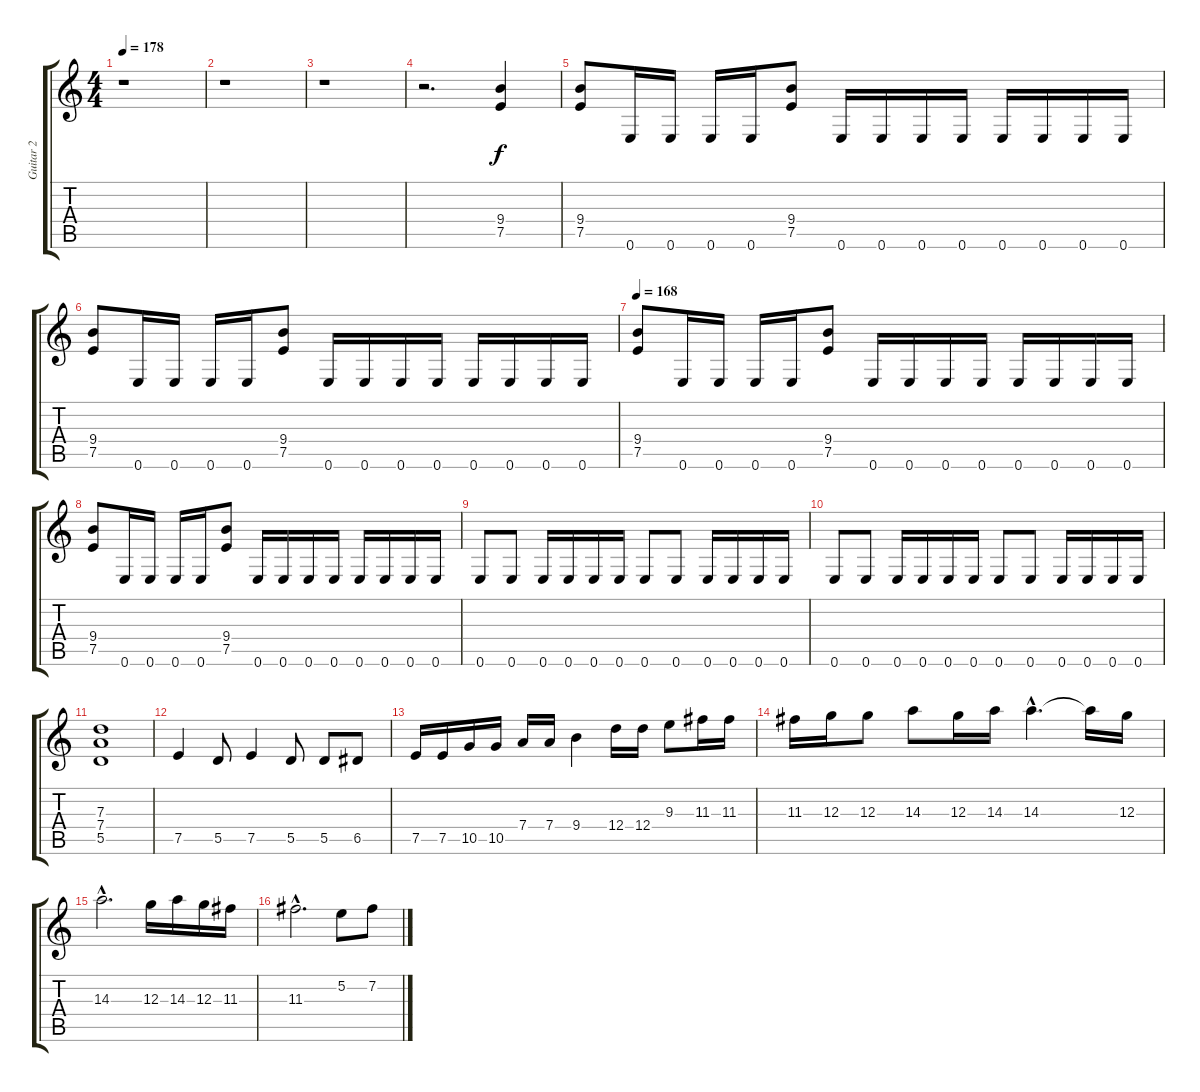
\track ("Guitar 2" "Guitar 2") {instrument distortionguitar}
\staff {score tabs}
\tuning (E4 B3 G3 D3 A2 E2) {hide}
\ts (4 4)
\tempo 178
\clef g2
\ks c
r.1{dy f} |
r.1 |
r.1 |
r.2{d} (9.4 7.5).4{volume 16 balance 6 instrument distortionguitar} |
(9.4 7.5).8 0.6.16 0.6.16 0.6.16 0.6.16 (9.4 7.5).8 0.6.16 0.6.16 0.6.16 0.6.16 0.6.16 0.6.16 0.6.16 0.6.16 |
(9.4 7.5).8 0.6.16 0.6.16 0.6.16 0.6.16 (9.4 7.5).8 0.6.16 0.6.16 0.6.16 0.6.16 0.6.16 0.6.16 0.6.16 0.6.16 |
\tempo 168
(9.4 7.5).8 0.6.16 0.6.16 0.6.16 0.6.16 (9.4 7.5).8 0.6.16 0.6.16 0.6.16 0.6.16 0.6.16 0.6.16 0.6.16 0.6.16 |
(9.4 7.5).8 0.6.16 0.6.16 0.6.16 0.6.16 (9.4 7.5).8 0.6.16 0.6.16 0.6.16 0.6.16 0.6.16 0.6.16 0.6.16 0.6.16 |
0.6.8 0.6.8 0.6.16 0.6.16 0.6.16 0.6.16 0.6.8 0.6.8 0.6.16 0.6.16 0.6.16 0.6.16 |
0.6.8 0.6.8 0.6.16 0.6.16 0.6.16 0.6.16 0.6.8 0.6.8 0.6.16 0.6.16 0.6.16 0.6.16 |
(7.3 7.4 5.5).1 |
7.5.4 5.5.8 7.5.4 5.5.8 5.5.8 6.5.8 |
7.5.16 7.5.16 10.5.16 10.5.16 7.4.16 7.4.16 9.4.4 12.4.16 12.4.16 9.3.8 11.3.16 11.3.16 |
11.3.16 12.3.16 12.3.8 14.3.8 12.3.16 14.3.16 14.3{hac}.4{d} 14.3{t}.16 12.3.16 |
14.3{hac}.2{d} 12.3.16 14.3.16 12.3.16 11.3.16 |
11.3{hac}.2{d} 5.2.8 7.2.8
